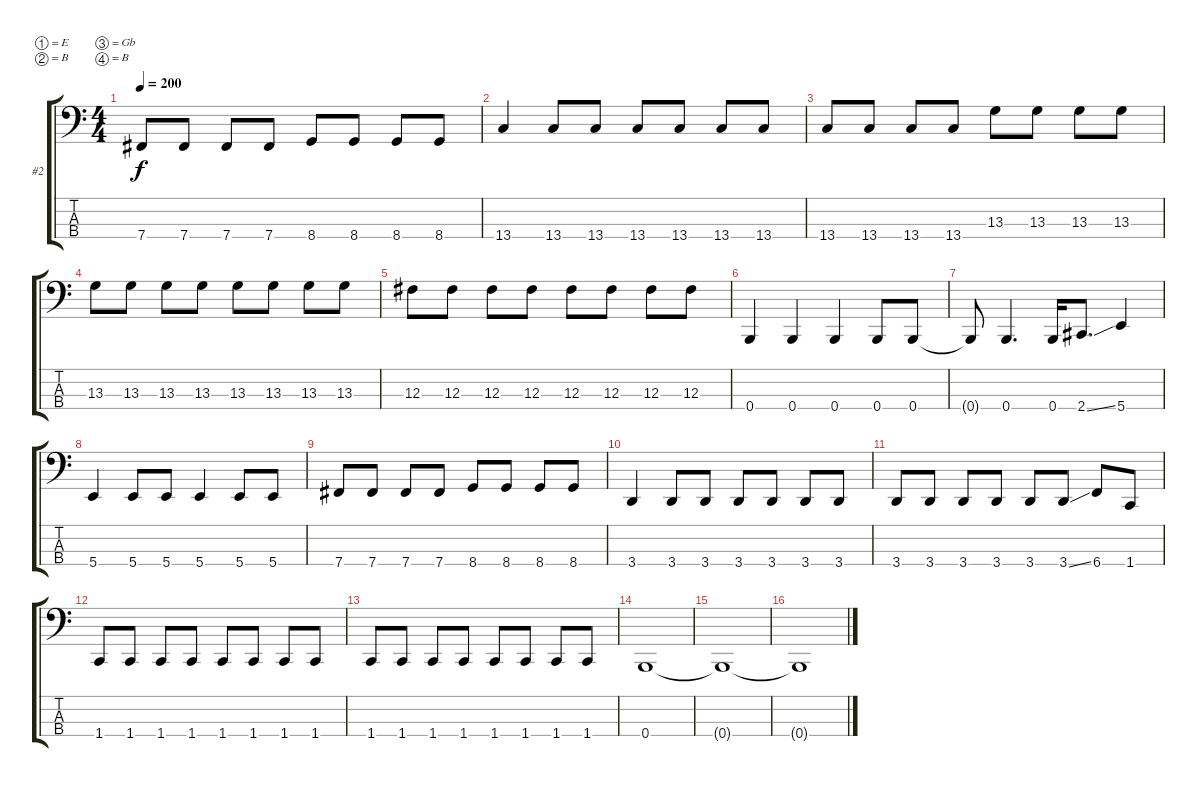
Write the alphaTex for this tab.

\bracketExtendMode groupsimilarinstruments
\firstSystemTrackNameOrientation horizontal
\otherSystemsTrackNameOrientation horizontal
\track ("Paul Gray" "#2") {instrument electricbassfinger}
\staff {score tabs}
\tuning (E2 B1 Gb1 B0)
\ts (4 4)
\tempo 200
\clef f4
\ks c
7.4.8{dy f} 7.4.8 7.4.8 7.4.8 8.4.8 8.4.8 8.4.8 8.4.8 |
13.4.4 13.4.8 13.4.8 13.4.8 13.4.8 13.4.8 13.4.8 |
13.4.8 13.4.8 13.4.8 13.4.8 13.3.8 13.3.8 13.3.8 13.3.8 |
13.3.8 13.3.8 13.3.8 13.3.8 13.3.8 13.3.8 13.3.8 13.3.8 |
12.3.8 12.3.8 12.3.8 12.3.8 12.3.8 12.3.8 12.3.8 12.3.8 |
0.4.4 0.4.4 0.4.4 0.4.8 0.4.8 |
0.4{t}.8 0.4.4{d} 0.4.16 2.4{ss}.8{d} 5.4.4 |
5.4.4 5.4.8 5.4.8 5.4.4 5.4.8 5.4.8 |
7.4.8 7.4.8 7.4.8 7.4.8 8.4.8 8.4.8 8.4.8 8.4.8 |
3.4.4 3.4.8 3.4.8 3.4.8 3.4.8 3.4.8 3.4.8 |
3.4.8 3.4.8 3.4.8 3.4.8 3.4.8 3.4{ss}.8 6.4.8 1.4.8 |
1.4.8 1.4.8 1.4.8 1.4.8 1.4.8 1.4.8 1.4.8 1.4.8 |
1.4.8 1.4.8 1.4.8 1.4.8 1.4.8 1.4.8 1.4.8 1.4.8 |
0.4.1 |
0.4{t}.1 |
0.4{t}.1
